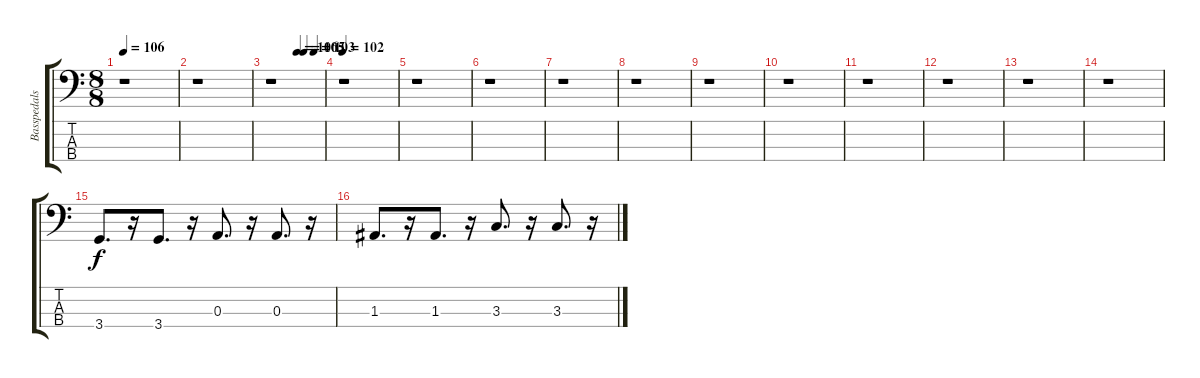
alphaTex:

\track ("Basspedals" "Basspedals") {instrument electricguitarclean}
\staff {score tabs}
\tuning (G2 D2 A1 E1) {hide}
\ts (8 8)
\tempo 106
\clef f4
\ks c
r.1{dy f} |
r.1 |
\tempo (106 0.5)
\tempo (105 0.625)
\tempo (103 0.8125)
r.1 |
\tempo 102
r.1 |
r.1 |
r.1 |
r.1 |
r.1 |
r.1 |
r.1 |
r.1 |
r.1 |
r.1 |
r.1 |
3.4.8{d} r.16 3.4.8{d} r.16 0.3.8{d} r.16 0.3.8{d} r.16 |
1.3.8{d} r.16 1.3.8{d} r.16 3.3.8{d} r.16 3.3.8{d} r.16
